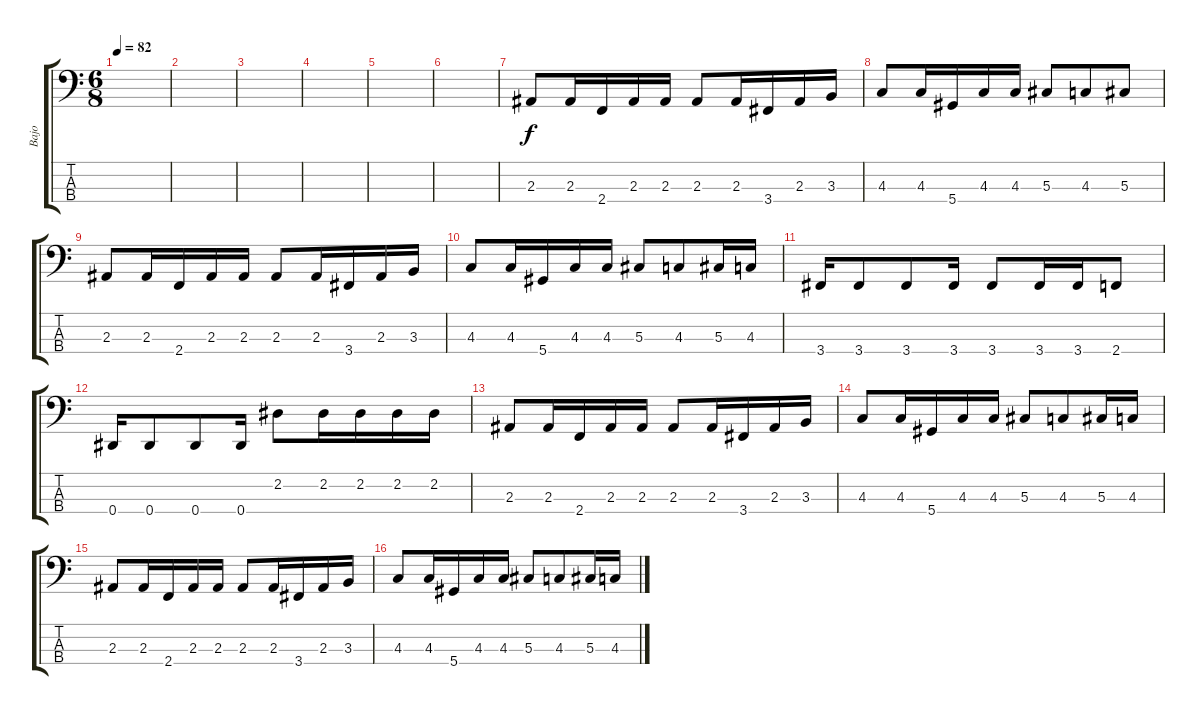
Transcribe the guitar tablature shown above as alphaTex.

\track ("Bajo" "Bajo") {instrument electricbassfinger}
\staff {score tabs}
\tuning (Gb2 Db2 Ab1 Eb1) {hide}
\ts (6 8)
\tempo 82
\clef f4
\ks c
|
|
|
|
|
|
2.3.8 2.3.16 2.4.16 2.3.16 2.3.16 2.3.8 2.3.16 3.4.16 2.3.16 3.3.16 |
4.3.8 4.3.16 5.4.16 4.3.16 4.3.16 5.3.8 4.3.8 5.3.8 |
2.3.8 2.3.16 2.4.16 2.3.16 2.3.16 2.3.8 2.3.16 3.4.16 2.3.16 3.3.16 |
4.3.8 4.3.16 5.4.16 4.3.16 4.3.16 5.3.8 4.3.8 5.3.16 4.3.16 |
3.4.16 3.4.8 3.4.8 3.4.16 3.4.8 3.4.16 3.4.16 2.4.8 |
0.4.16 0.4.8 0.4.8 0.4.16 2.2.8 2.2.16 2.2.16 2.2.16 2.2.16 |
2.3.8 2.3.16 2.4.16 2.3.16 2.3.16 2.3.8 2.3.16 3.4.16 2.3.16 3.3.16 |
4.3.8 4.3.16 5.4.16 4.3.16 4.3.16 5.3.8 4.3.8 5.3.16 4.3.16 |
2.3.8 2.3.16 2.4.16 2.3.16 2.3.16 2.3.8 2.3.16 3.4.16 2.3.16 3.3.16 |
4.3.8 4.3.16 5.4.16 4.3.16 4.3.16 5.3.8 4.3.8 5.3.16 4.3.16
